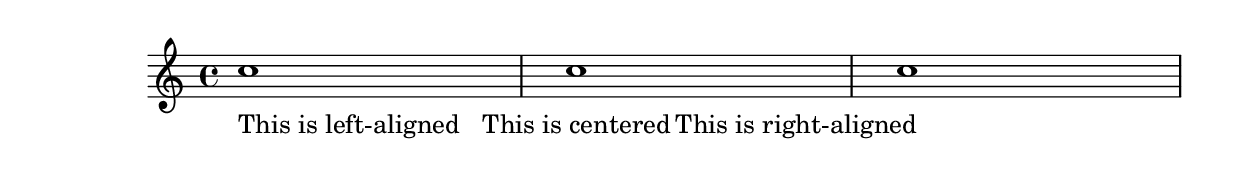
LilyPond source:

%% http://lsr.dsi.unimi.it/LSR/Item?id=282
%% see also http://www.lilypond.org/doc/v2.18/Documentation/learning/aligning-lyrics-to-a-melody
%% see also http://www.lilypond.org/doc/v2.18/Documentation/notation/vocal-music
%% see also http://www.lilypond.org/doc/v2.18/Documentation/notation/techniques-specific-to-lyrics
%% see also http://www.lilypond.org/doc/v2.18/Documentation/snippets/vocal-music

\layout { ragged-right = ##f }
\relative c'' {
  c1
  c1
  c1
}
\addlyrics {
  \once \override LyricText.self-alignment-X = #LEFT
  "This is left-aligned"
  \once \override LyricText.self-alignment-X = #CENTER
  "This is centered"
  \once \override LyricText.self-alignment-X = #1
  "This is right-aligned"
}
